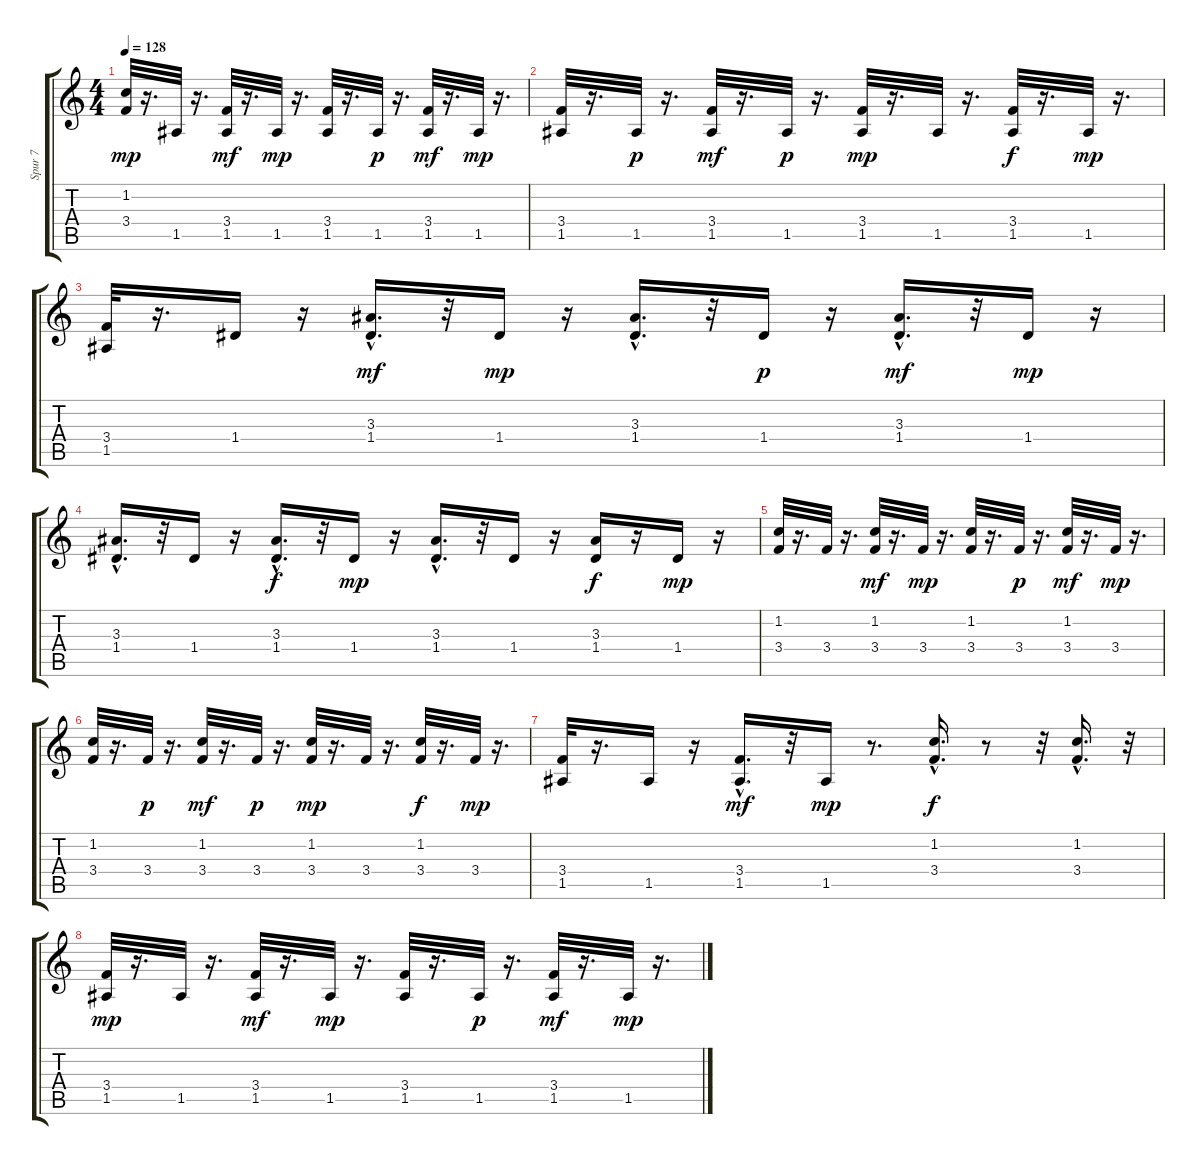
\track ("Spur 7" "Spur 7") {instrument distortionguitar}
\staff {score tabs}
\tuning (E4 B3 G3 D3 A2 E2) {hide}
\ts (4 4)
\tempo 128
\clef g2
\ks c
(1.2 3.4).32{dy mp balance 6 instrument distortionguitar} r.16{d} 1.5.32 r.16{d} (3.4 1.5).32{dy mf} r.16{d} 1.5.32{dy mp} r.16{d} (3.4 1.5).32 r.16{d} 1.5.32{dy p} r.16{d} (3.4 1.5).32{dy mf} r.16{d} 1.5.32{dy mp} r.16{d} |
(3.4 1.5).32 r.16{d} 1.5.32{dy p} r.16{d} (3.4 1.5).32{dy mf} r.16{d} 1.5.32{dy p} r.16{d} (3.4 1.5).32{dy mp} r.16{d} 1.5.32 r.16{d} (3.4 1.5).32{dy f} r.16{d} 1.5.32{dy mp} r.16{d} |
(3.4 1.5).32 r.16{d} 1.4.16 r.16 (3.3{hac} 1.4{hac}).16{d dy mf} r.32 1.4.16{dy mp} r.16 (3.3{hac} 1.4{hac}).16{d} r.32 1.4.16{dy p} r.16 (3.3 1.4{hac}).16{d dy mf} r.32 1.4.16{dy mp} r.16 |
(3.3 1.4{hac}).16{d} r.32 1.4.16 r.16 (3.3{hac} 1.4{hac}).16{d dy f} r.32 1.4.16{dy mp} r.16 (3.3{hac} 1.4{hac}).16{d} r.32 1.4.16 r.16 (3.3 1.4).16{dy f} r.16 1.4.16{dy mp} r.16 |
(1.2 3.4).32 r.16{d} 3.4.32 r.16{d} (1.2 3.4).32{dy mf} r.16{d} 3.4.32{dy mp} r.16{d} (1.2 3.4).32 r.16{d} 3.4.32{dy p} r.16{d} (1.2 3.4).32{dy mf} r.16{d} 3.4.32{dy mp} r.16{d} |
(1.2 3.4).32 r.16{d} 3.4.32{dy p} r.16{d} (1.2 3.4).32{dy mf} r.16{d} 3.4.32{dy p} r.16{d} (1.2 3.4).32{dy mp} r.16{d} 3.4.32 r.16{d} (1.2 3.4).32{dy f} r.16{d} 3.4.32{dy mp} r.16{d} |
(3.4 1.5).32 r.16{d} 1.5.16 r.16 (3.4{hac} 1.5{hac}).16{d dy mf} r.32 1.5.16{dy mp} r.8{d} (1.2{hac} 3.4{hac}).16{d dy f balance 4 instrument distortionguitar} r.8 r.32 (1.2{hac} 3.4).16{d} r.32 |
(3.4 1.5).32{dy mp balance 6 instrument distortionguitar} r.16{d} 1.5.32 r.16{d} (3.4 1.5).32{dy mf} r.16{d} 1.5.32{dy mp} r.16{d} (3.4 1.5).32 r.16{d} 1.5.32{dy p} r.16{d} (3.4 1.5).32{dy mf} r.16{d} 1.5.32{dy mp} r.16{d}
